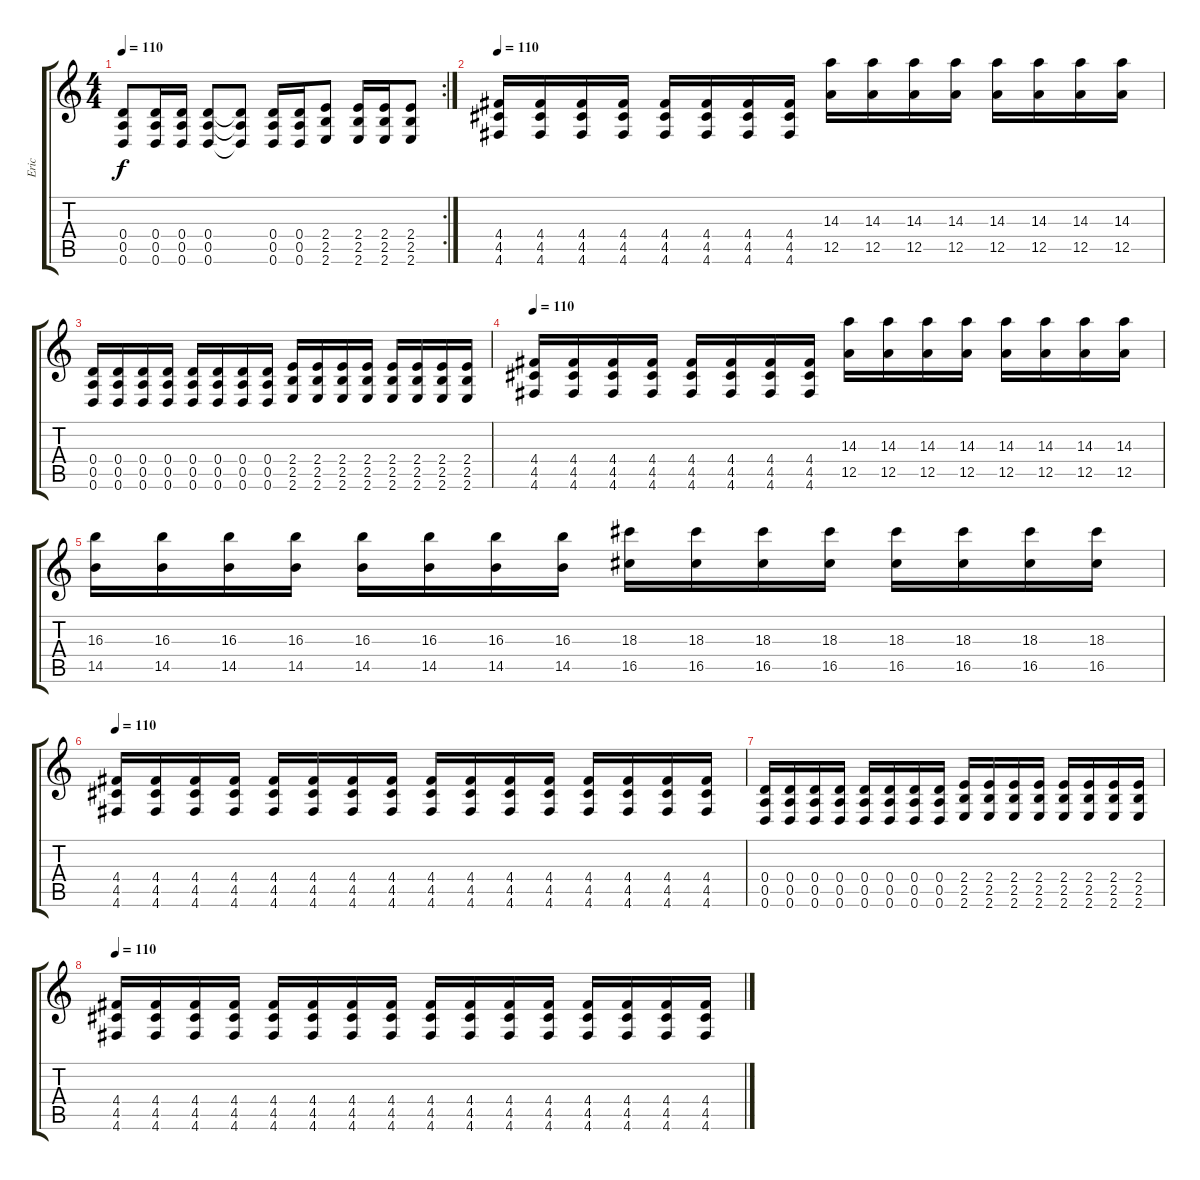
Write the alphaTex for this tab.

\track ("Eric" "Eric") {instrument distortionguitar}
\staff {score tabs}
\tuning (E4 B3 G3 D3 A2 D2) {hide}
\rc 2
\ts (4 4)
\tempo 110
\clef g2
\ks c
(0.4 0.5 0.6).8{dy f} (0.4 0.5 0.6).16 (0.4 0.5 0.6).16 (0.4 0.5 0.6).8 (0.4{t} 0.5{t} 0.6{t}).8 (0.4 0.5 0.6).16 (0.4 0.5 0.6).16 (2.4 2.5 2.6).8 (2.4 2.5 2.6).16 (2.4 2.5 2.6).16 (2.4 2.5 2.6).8 |
\tempo 110
(4.4 4.5 4.6).16 (4.4 4.5 4.6).16 (4.4 4.5 4.6).16 (4.4 4.5 4.6).16 (4.4 4.5 4.6).16 (4.4 4.5 4.6).16 (4.4 4.5 4.6).16 (4.4 4.5 4.6).16 (14.3 12.5).16 (14.3 12.5).16 (14.3 12.5).16 (14.3 12.5).16 (14.3 12.5).16 (14.3 12.5).16 (14.3 12.5).16 (14.3 12.5).16 |
(0.4 0.5 0.6).16 (0.4 0.5 0.6).16 (0.4 0.5 0.6).16 (0.4 0.5 0.6).16 (0.4 0.5 0.6).16 (0.4 0.5 0.6).16 (0.4 0.5 0.6).16 (0.4 0.5 0.6).16 (2.4 2.5 2.6).16 (2.4 2.5 2.6).16 (2.4 2.5 2.6).16 (2.4 2.5 2.6).16 (2.4 2.5 2.6).16 (2.4 2.5 2.6).16 (2.4 2.5 2.6).16 (2.4 2.5 2.6).16 |
\tempo 110
(4.4 4.5 4.6).16 (4.4 4.5 4.6).16 (4.4 4.5 4.6).16 (4.4 4.5 4.6).16 (4.4 4.5 4.6).16 (4.4 4.5 4.6).16 (4.4 4.5 4.6).16 (4.4 4.5 4.6).16 (14.3 12.5).16 (14.3 12.5).16 (14.3 12.5).16 (14.3 12.5).16 (14.3 12.5).16 (14.3 12.5).16 (14.3 12.5).16 (14.3 12.5).16 |
(16.3 14.5).16 (16.3 14.5).16 (16.3 14.5).16 (16.3 14.5).16 (16.3 14.5).16 (16.3 14.5).16 (16.3 14.5).16 (16.3 14.5).16 (18.3 16.5).16 (18.3 16.5).16 (18.3 16.5).16 (18.3 16.5).16 (18.3 16.5).16 (18.3 16.5).16 (18.3 16.5).16 (18.3 16.5).16 |
\tempo 110
(4.4 4.5 4.6).16 (4.4 4.5 4.6).16 (4.4 4.5 4.6).16 (4.4 4.5 4.6).16 (4.4 4.5 4.6).16 (4.4 4.5 4.6).16 (4.4 4.5 4.6).16 (4.4 4.5 4.6).16 (4.4 4.5 4.6).16 (4.4 4.5 4.6).16 (4.4 4.5 4.6).16 (4.4 4.5 4.6).16 (4.4 4.5 4.6).16 (4.4 4.5 4.6).16 (4.4 4.5 4.6).16 (4.4 4.5 4.6).16 |
(0.4 0.5 0.6).16 (0.4 0.5 0.6).16 (0.4 0.5 0.6).16 (0.4 0.5 0.6).16 (0.4 0.5 0.6).16 (0.4 0.5 0.6).16 (0.4 0.5 0.6).16 (0.4 0.5 0.6).16 (2.4 2.5 2.6).16 (2.4 2.5 2.6).16 (2.4 2.5 2.6).16 (2.4 2.5 2.6).16 (2.4 2.5 2.6).16 (2.4 2.5 2.6).16 (2.4 2.5 2.6).16 (2.4 2.5 2.6).16 |
\tempo 110
(4.4 4.5 4.6).16 (4.4 4.5 4.6).16 (4.4 4.5 4.6).16 (4.4 4.5 4.6).16 (4.4 4.5 4.6).16 (4.4 4.5 4.6).16 (4.4 4.5 4.6).16 (4.4 4.5 4.6).16 (4.4 4.5 4.6).16 (4.4 4.5 4.6).16 (4.4 4.5 4.6).16 (4.4 4.5 4.6).16 (4.4 4.5 4.6).16 (4.4 4.5 4.6).16 (4.4 4.5 4.6).16 (4.4 4.5 4.6).16
